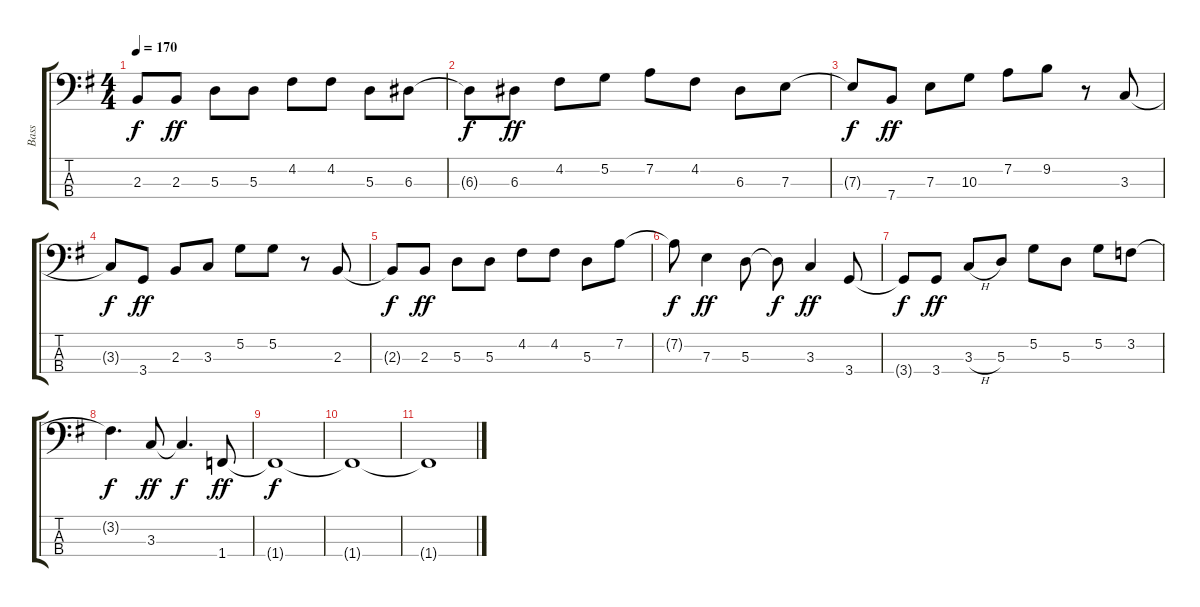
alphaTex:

\track ("Bass" "Bass") {instrument electricbasspick}
\staff {score tabs}
\tuning (G2 D2 A1 E1) {hide}
\ts (4 4)
\tempo 170
\clef f4
\ks g
2.3{t}.8{dy f} 2.3.8{dy ff} 5.3.8 5.3.8 4.2.8 4.2.8 5.3.8 6.3.8 |
6.3{t}.8{dy f} 6.3.8{dy ff} 4.2.8 5.2.8 7.2.8 4.2.8 6.3.8 7.3.8 |
7.3{t}.8{dy f} 7.4.8{dy ff} 7.3.8 10.3.8 7.2.8 9.2.8 r.8 3.3.8 |
3.3{t}.8{dy f} 3.4.8{dy ff} 2.3.8 3.3.8 5.2.8 5.2.8 r.8 2.3.8 |
2.3{t}.8{dy f} 2.3.8{dy ff} 5.3.8 5.3.8 4.2.8 4.2.8 5.3.8 7.2.8 |
7.2{t}.8{dy f} 7.3.4{dy ff} 5.3.8 5.3{t}.8{dy f} 3.3.4{dy ff} 3.4.8 |
3.4{t}.8{dy f} 3.4.8{dy ff} 3.3{h}.8 5.3.8 5.2.8 5.3.8 5.2.8 3.2.8 |
3.2{t}.4{d dy f} 3.3.8{dy ff} 3.3{t}.4{d dy f} 1.4.8{dy ff} |
1.4{t}.1{dy f} |
1.4{t}.1 |
1.4{t}.1
